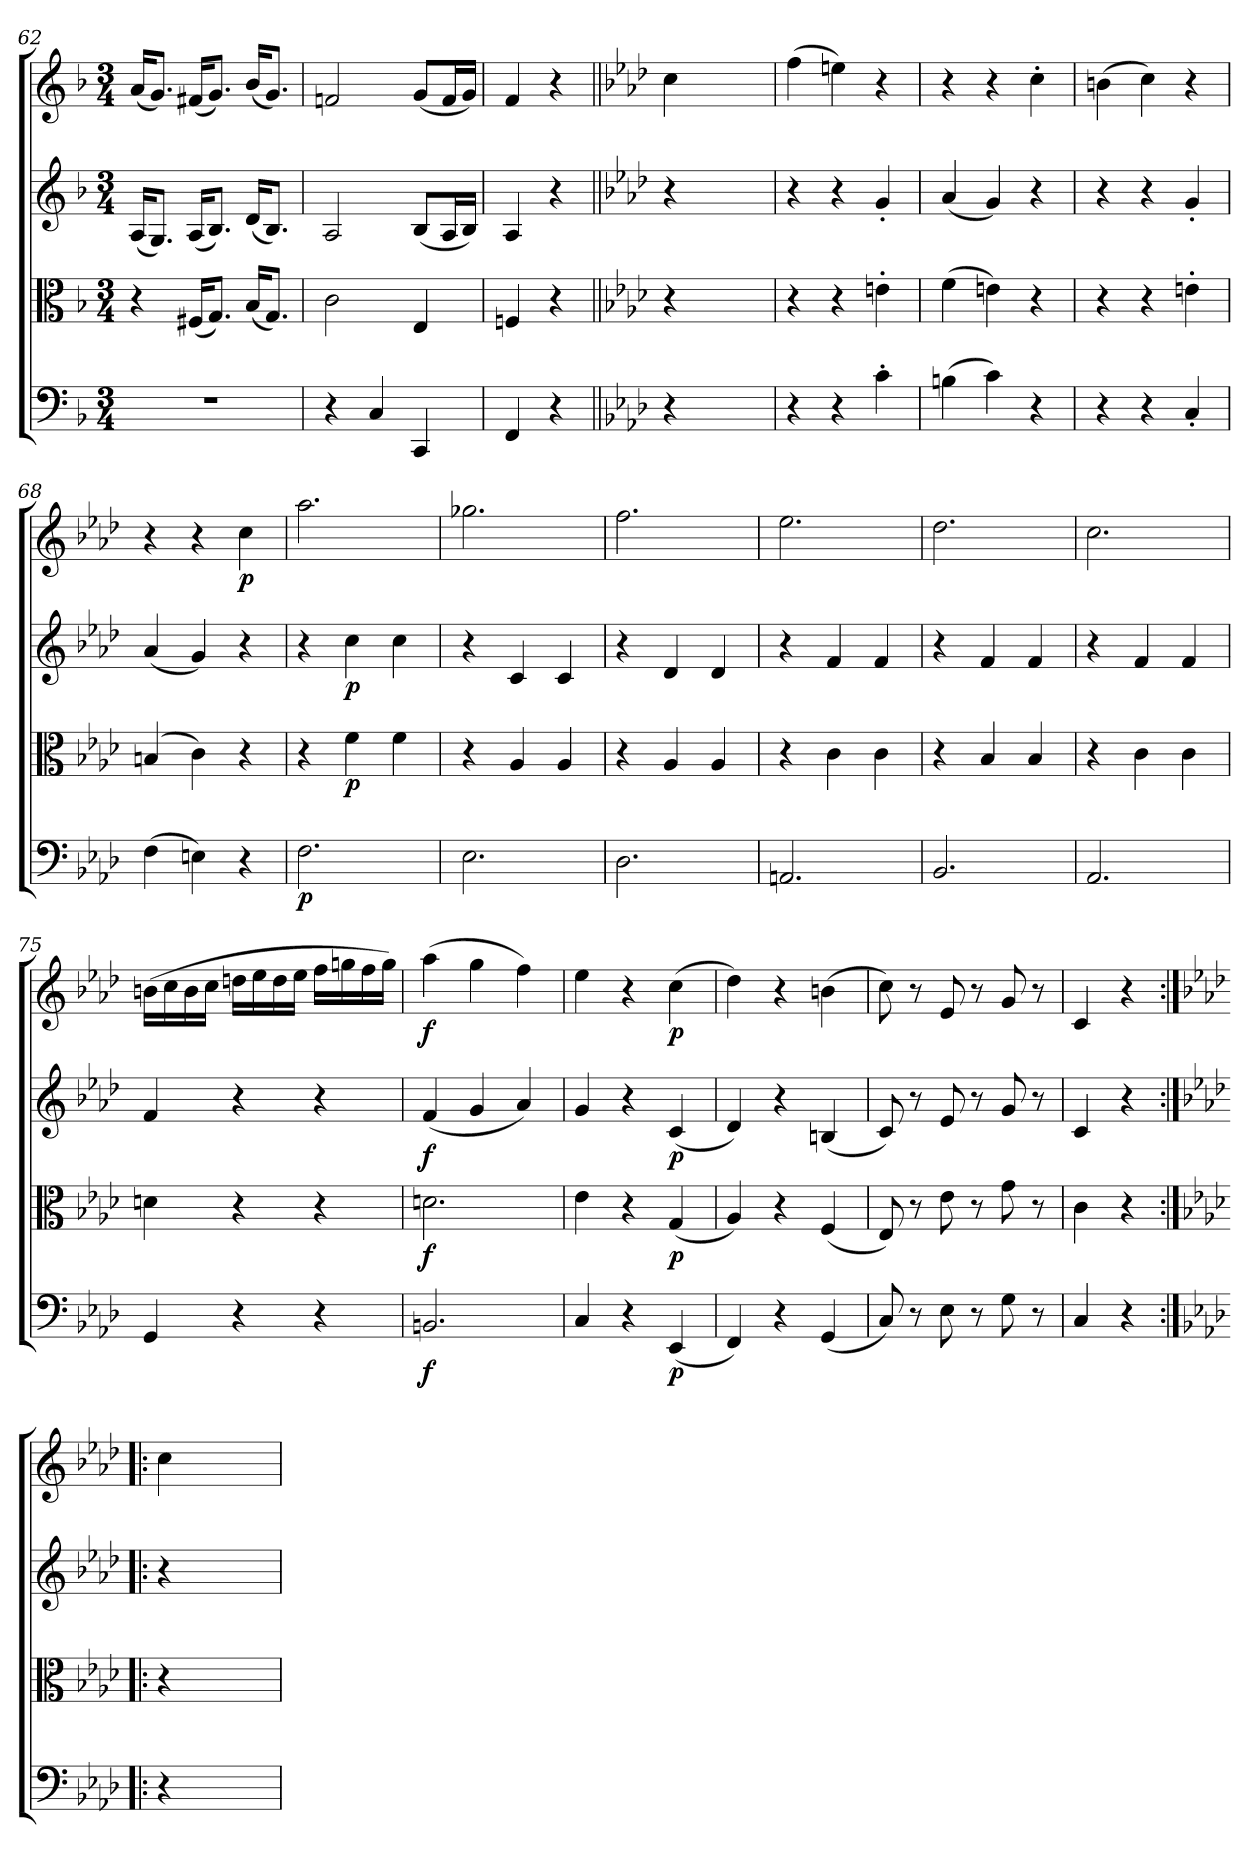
**kern	**dynam	**kern	**dynam	**kern	**dynam	**kern	**dynam
*part4	*part4	*part3	*part3	*part2	*part2	*part1	*part1
*staff4	*staff4	*staff3	*staff3	*staff2	*staff2	*staff1	*staff1
*clefF4	*	*clefC3	*	*clefG2	*	*clefG2	*
*k[b-]	*	*k[b-]	*	*k[b-]	*	*k[b-]	*
*F:	*	*F:	*	*F:	*	*F:	*
*M3/4	*	*M3/4	*	*M3/4	*	*M3/4	*
=62	=62	=62	=62	=62	=62	=62	=62
2.r	.	4r	.	(16A/KL	.	(16a/KL	.
.	.	.	.	8.G/J)	.	8.g/J)	.
.	.	(16F#X/KL	.	(16A/KL	.	(16f#X/KL	.
.	.	8.G/J)	.	8.B-/J)	.	8.g/J)	.
.	.	(16B-/KL	.	(16d/KL	.	(16b-/KL	.
.	.	8.G/J)	.	8.B-/J)	.	8.g/J)	.
=63	=63	=63	=63	=63	=63	=63	=63
4r	.	2c\	.	2A/	.	2fn/	.
4C/	.	.	.	.	.	.	.
4CC/	.	4E/	.	(8B-/L	.	(8g/L	.
.	.	.	.	16A/L	.	16f/L	.
.	.	.	.	16B-/JJ)	.	16g/JJ)	.
=64	=64	=64	=64	=64	=64	=64	=64
4FF/	.	4Fn/	.	4A/	.	4f/	.
4r	.	4r	.	4r	.	4r	.
=||	=||	=||	=||	=||	=||	=||	=||
*k[b-e-a-d-]	*	*k[b-e-a-d-]	*	*k[b-e-a-d-]	*	*k[b-e-a-d-]	*
*f:	*	*f:	*	*f:	*	*f:	*
4r	.	4r	.	4r	.	4cc\	.
2ryy	.	2ryy	.	2ryy	.	2ryy	.
=65	=65	=65	=65	=65	=65	=65	=65
4r	.	4r	.	4r	.	(4ff\	.
4r	.	4r	.	4r	.	4een\)	.
4c'\	.	4en'\	.	4g'/	.	4r	.
=66	=66	=66	=66	=66	=66	=66	=66
(4Bn\	.	(4f\	.	(4a-/	.	4r	.
4c\)	.	4en\)	.	4g/)	.	4r	.
4r	.	4r	.	4r	.	4cc'\	.
=67	=67	=67	=67	=67	=67	=67	=67
4r	.	4r	.	4r	.	(4bn\	.
4r	.	4r	.	4r	.	4cc\)	.
4C'/	.	4en'\	.	4g'/	.	4r	.
=68	=68	=68	=68	=68	=68	=68	=68
(4F\	.	(4Bn/	.	(4a-/	.	4r	.
4En\)	.	4c\)	.	4g/)	.	4r	.
4r	.	4r	.	4r	.	4cc\	p
=69	=69	=69	=69	=69	=69	=69	=69
2.F\	p	4r	.	4r	.	2.aa-\	.
.	.	4f\	p	4cc\	p	.	.
.	.	4f\	.	4cc\	.	.	.
=70	=70	=70	=70	=70	=70	=70	=70
2.E-\	.	4r	.	4r	.	2.gg-X\	.
.	.	4A-/	.	4c/	.	.	.
.	.	4A-/	.	4c/	.	.	.
=71	=71	=71	=71	=71	=71	=71	=71
2.D-\	.	4r	.	4r	.	2.ff\	.
.	.	4A-/	.	4d-/	.	.	.
.	.	4A-/	.	4d-/	.	.	.
=72	=72	=72	=72	=72	=72	=72	=72
2.AAn/	.	4r	.	4r	.	2.ee-\	.
.	.	4c\	.	4f/	.	.	.
.	.	4c\	.	4f/	.	.	.
=73	=73	=73	=73	=73	=73	=73	=73
2.BB-/	.	4r	.	4r	.	2.dd-\	.
.	.	4B-/	.	4f/	.	.	.
.	.	4B-/	.	4f/	.	.	.
=74	=74	=74	=74	=74	=74	=74	=74
2.AA-/	.	4r	.	4r	.	2.cc\	.
.	.	4c\	.	4f/	.	.	.
.	.	4c\	.	4f/	.	.	.
=75	=75	=75	=75	=75	=75	=75	=75
4GG/	.	4dn\	.	4f/	.	(16bn\LL	.
.	.	.	.	.	.	16cc\	.
.	.	.	.	.	.	16b\	.
.	.	.	.	.	.	16cc\JJ	.
4r	.	4r	.	4r	.	16ddn\LL	.
.	.	.	.	.	.	16ee-\	.
.	.	.	.	.	.	16dd\	.
.	.	.	.	.	.	16ee-\JJ	.
4r	.	4r	.	4r	.	16ff\LL	.
.	.	.	.	.	.	16ggn\	.
.	.	.	.	.	.	16ff\	.
.	.	.	.	.	.	16gg\JJ)	.
=76	=76	=76	=76	=76	=76	=76	=76
2.BBn/	f	2.dn\	f	(4f/	f	(4aa-\	f
.	.	.	.	4g/	.	4gg\	.
.	.	.	.	4a-/)	.	4ff\)	.
=77	=77	=77	=77	=77	=77	=77	=77
4C/	.	4e-\	.	4g/	.	4ee-\	.
4r	.	4r	.	4r	.	4r	.
(4EE-/	p	(4G/	p	(4c/	p	(4cc\	p
=78	=78	=78	=78	=78	=78	=78	=78
4FF/)	.	4A-/)	.	4d-/)	.	4dd-\)	.
4r	.	4r	.	4r	.	4r	.
(4GG/	.	(4F/	.	(4Bn/	.	(4bn\	.
=79	=79	=79	=79	=79	=79	=79	=79
8C/)	.	8E-/)	.	8c/)	.	8cc\)	.
8r	.	8r	.	8r	.	8r	.
8E-\	.	8e-\	.	8e-/	.	8e-/	.
8r	.	8r	.	8r	.	8r	.
8G\	.	8g\	.	8g/	.	8g/	.
8r	.	8r	.	8r	.	8r	.
=80	=80	=80	=80	=80	=80	=80	=80
4C/	.	4c\	.	4c/	.	4c/	.
4r	.	4r	.	4r	.	4r	.
=:|!|:	=:|!|:	=:|!|:	=:|!|:	=:|!|:	=:|!|:	=:|!|:	=:|!|:
*k[b-e-a-d-]	*	*k[b-e-a-d-]	*	*k[b-e-a-d-]	*	*k[b-e-a-d-]	*
*f:	*	*f:	*	*f:	*	*f:	*
4r	.	4r	.	4r	.	4cc\	.
2ryy	.	2ryy	.	2ryy	.	2ryy	.
=	=	=	=	=	=	=	=
*-	*-	*-	*-	*-	*-	*-	*-
